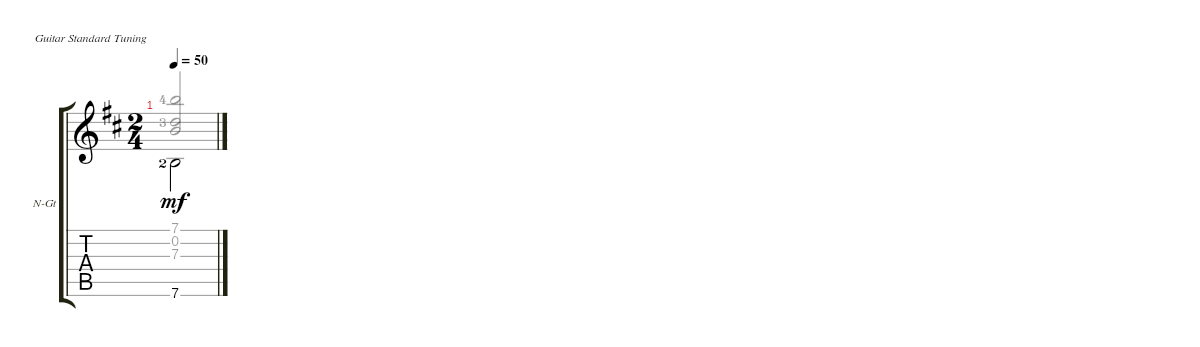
\defaultSystemsLayout 4
\bracketExtendMode groupsimilarinstruments
\firstSystemTrackNameOrientation horizontal
\otherSystemsTrackNameOrientation horizontal
\track ("Nylon Guitar" "N-Gt") {instrument acousticguitarnylon}
\staff {score tabs}
\tuning (E4 B3 G3 D3 A2 E2)
\voice
\ts (2 4)
\tempo 50
\clef g2
\ks bminor
7.6{lf 3}.2{dy mf beam invert}
\voice
\clef g2
\ottava regular
\simile none
\ks bminor
(7.1{lf 5} 0.2 7.3{lf 4}).2{dy mf beam invert}
